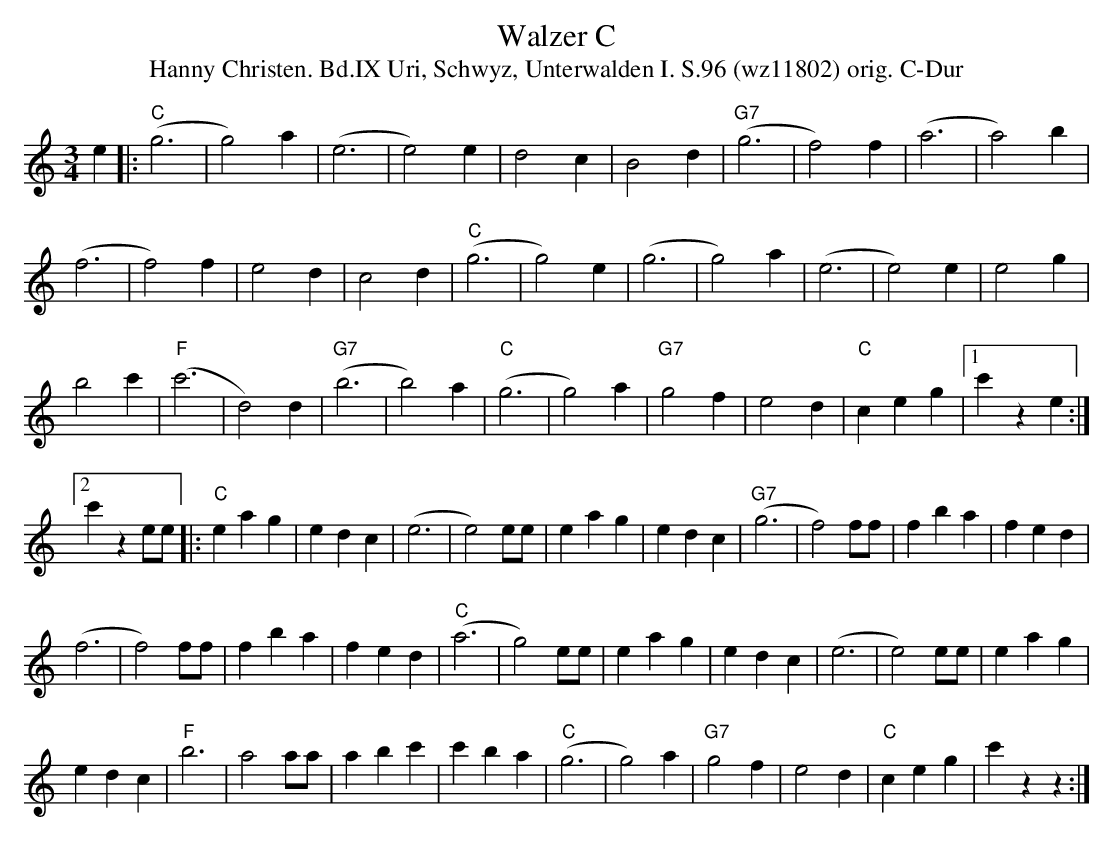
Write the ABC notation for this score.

X:1
T: Walzer C
T:Hanny Christen. Bd.IX Uri, Schwyz, Unterwalden I. S.96 (wz11802) orig. C-Dur
M:3/4
L:1/4
K:C
e |: ("C"g3 | g2) a | (e3 | e2) e | d2c | B2d | ("G7"g3 | f2) f | (a3 | a2) b |
(f3 | f2) f | e2d | c2d | ("C"g3 | g2)e | (g3 | g2)a | (e3 | e2) e | e2g |
b2c' | ("F"c'3 | d2)d | ("G7"b3 | b2) a | ("C"g3 | g2) a | "G7"g2f | e2d | "C"ceg |1 c'ze :|2
c'ze/e/ |: "C"eag | edc | (e3 | e2) e/e/ | eag | edc | ("G7"g3 | f2) f/f/ | fba | fed |
(f3 | f2) f/f/ | fba | fed | ("C"a3 | g2) e/e/ | eag | edc | (e3 | e2) e/e/ | eag |
edc | "F"b3 | a2 a/a/ | abc' | c'ba | ("C"g3 | g2) a | "G7"g2f | e2d | "C"ceg | c'zz :|
